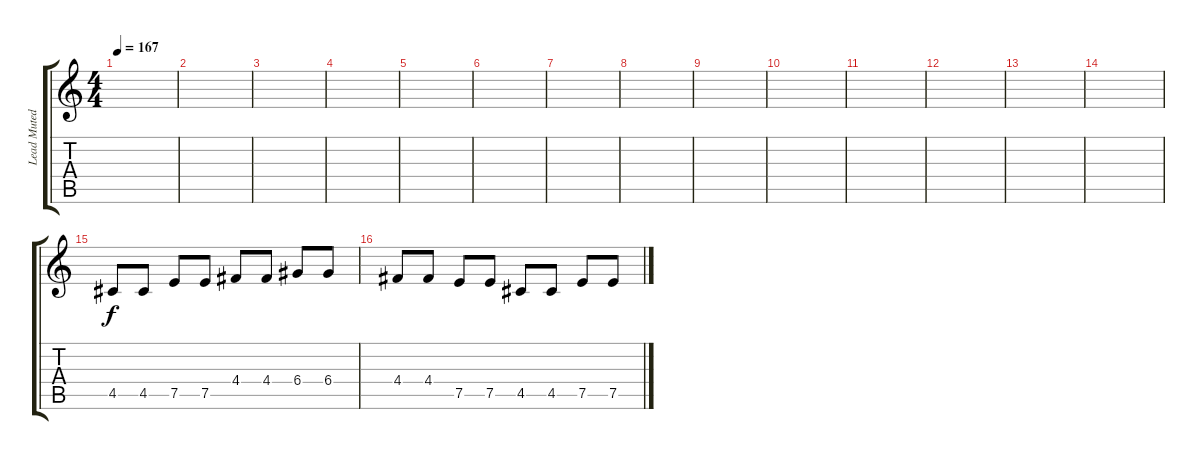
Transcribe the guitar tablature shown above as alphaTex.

\track ("Lead Muted Guitar" "Lead Muted") {instrument electricguitarmuted}
\staff {score tabs}
\tuning (E4 B3 G3 D3 A2 E2) {hide}
\ts (4 4)
\tempo 167
\clef g2
\ks c
|
|
|
|
|
|
|
|
|
|
|
|
|
|
4.5.8 4.5.8 7.5.8 7.5.8 4.4.8 4.4.8 6.4.8 6.4.8 |
4.4.8 4.4.8 7.5.8 7.5.8 4.5.8 4.5.8 7.5.8 7.5.8
